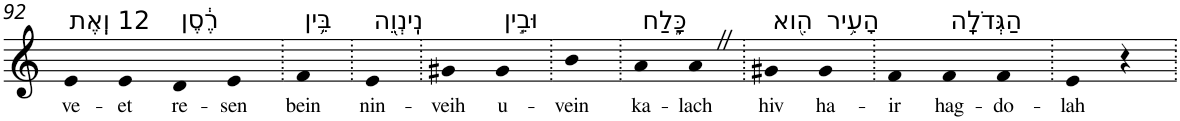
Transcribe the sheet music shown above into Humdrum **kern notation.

**kern	**text
*part1	*part1
*staff1	*staff1
*I"Piano	*
*I'Pno	*
!!LO:PB:g=z
*clefG2	*
*k[]	*
=92	=92
!LO:TX:a:t=12 וְֽאֶת	!
!	!LO:LY:b
4e	ve-
!	!LO:LY:b
4e	-et
!LO:TX:a:t=רֶ֔סֶן	!
!	!LO:LY:b
4d	re-
!	!LO:LY:b
4e	-sen
=93.	=93.
!LO:TX:a:t=בֵּ֥ין	!
!	!LO:LY:b
4f	bein
=94.	=94.
!LO:TX:a:t=נִֽינְוֵ֖ה	!
!	!LO:LY:b
4e	nin-
=95.	=95.
!	!LO:LY:b
4g#X	-veih
!LO:TX:a:t=וּבֵ֣ין	!
!	!LO:LY:b
4g#	u-
=96.	=96.
!	!LO:LY:b
4b	-vein
=97.	=97.
!LO:TX:a:t=כָּ֑לַח	!
!	!LO:LY:b
4a	ka-
!	!LO:LY:b
4aZ	-lach
=98.	=98.
!LO:TX:a:t=הִ֖וא	!
!	!LO:LY:b
4g#X	hiv
!LO:TX:a:t=הָעִ֥יר	!
!	!LO:LY:b
4g#	ha-
=99.	=99.
!	!LO:LY:b
4f	-ir
!LO:TX:a:t=הַגְּדֹלָֽה	!
!	!LO:LY:b
4f	hag-
!	!LO:LY:b
4f	-do-
=100.	=100.
!	!LO:LY:b
4e	-lah
4r	.
=.	=.
*-	*-
